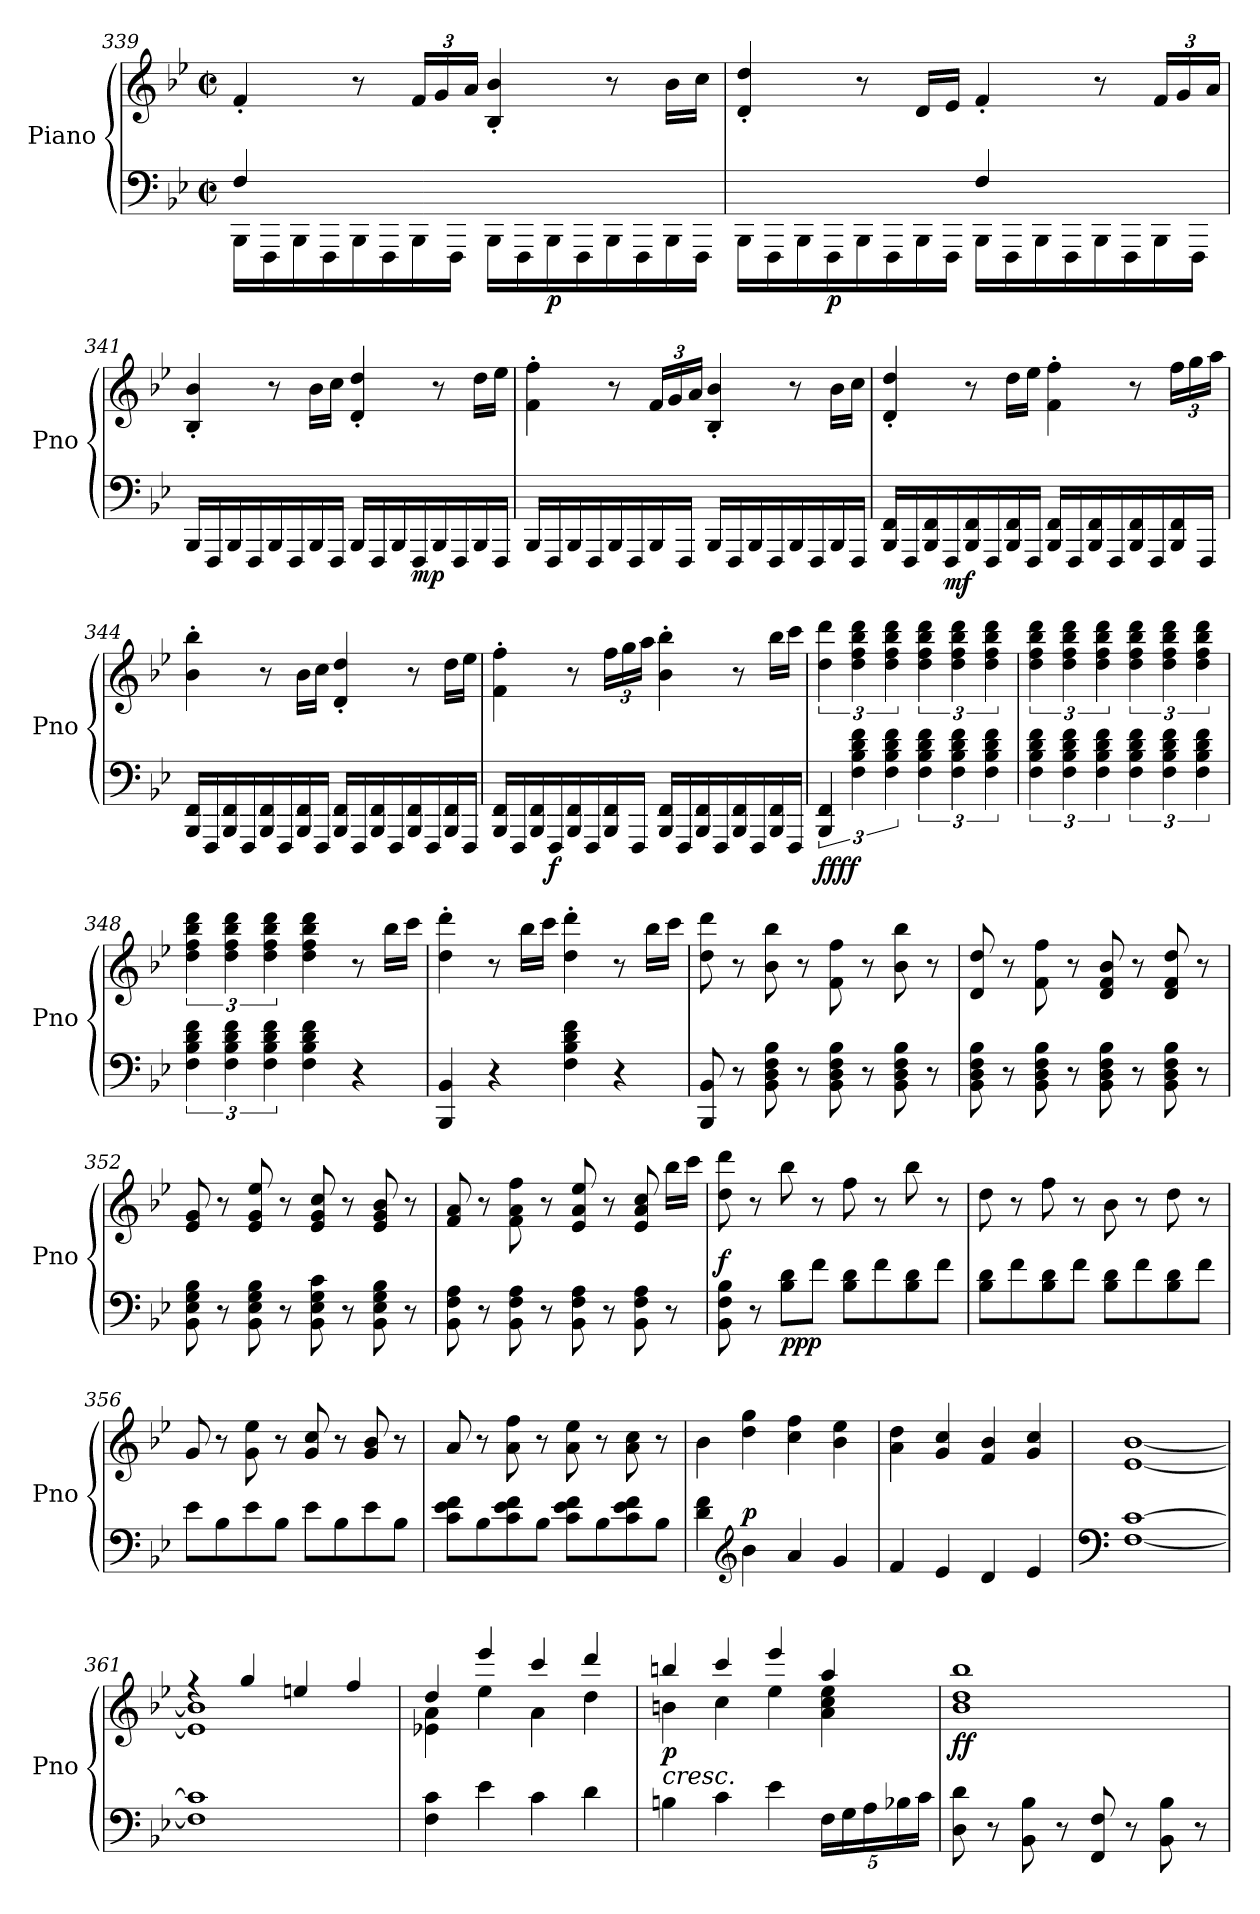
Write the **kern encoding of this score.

**kern	**kern	**dynam
*part1	*part1	*part1
*staff2	*staff1	*staff1/2
*I"Piano	*	*
*I'Pno	*	*
*clefF4	*clefG2	*
*k[b-e-]	*k[b-e-]	*
*M4/4	*M4/4	*
*met(c|)	*met(c|)	*
=339	=339	=339
*^	*	*
4F/	16BBB-!\LL	4f'/	.
.	16FFF!\	.	.
.	16BBB-!\	.	.
.	16FFF!\	.	.
4ryy	16BBB-!\	8r	.
.	16FFF!\	.	.
*	*	*Xbrackettup	*
.	16BBB-!\	24f/LL	.
.	.	24g/	.
.	16FFF!\JJ	.	.
.	.	24a/JJ	.
2ryy	16BBB-!\LL	4B-/' 4b-/'	.
.	16FFF!\	.	.
!	!	!	!LO:DY:b=2
.	16BBB-!\	.	p
.	16FFF!\	.	.
.	16BBB-!\	8r	.
.	16FFF!\	.	.
.	16BBB-!\	16b-\LL	.
.	16FFF!\JJ	16cc\JJ	.
=340	=340	=340	=340
2ryy	16BBB-!\LL	4d/' 4dd/'	.
.	16FFF!\	.	.
.	16BBB-!\	.	.
!	!	!	!LO:DY:b=2
.	16FFF!\	.	p
.	16BBB-!\	8r	.
.	16FFF!\	.	.
.	16BBB-!\	16d/LL	.
.	16FFF!\JJ	16e-/JJ	.
4F/	16BBB-!\LL	4f'/	.
.	16FFF!\	.	.
.	16BBB-!\	.	.
.	16FFF!\	.	.
4ryy	16BBB-!\	8r	.
.	16FFF!\	.	.
.	16BBB-!\	24f/LL	.
.	.	24g/	.
.	16FFF!\JJ	.	.
.	.	24a/JJ	.
*v	*v	*	*
!!LO:LB:g=z
=341	=341	=341
16BBB-!/LL	4B-/' 4b-/'	.
16FFF!/	.	.
16BBB-!/	.	.
16FFF!/	.	.
16BBB-!/	8r	.
16FFF!/	.	.
16BBB-!/	16b-\LL	.
16FFF!/JJ	16cc\JJ	.
16BBB-!/LL	4d/' 4dd/'	.
16FFF!/	.	.
16BBB-!/	.	.
!	!	!LO:DY:b=2
16FFF!/	.	mp
16BBB-!/	8r	.
16FFF!/	.	.
16BBB-!/	16dd\LL	.
16FFF!/JJ	16ee-\JJ	.
=342	=342	=342
16BBB-!/LL	4f\' 4ff\'	.
16FFF!/	.	.
16BBB-!/	.	.
16FFF!/	.	.
16BBB-!/	8r	.
16FFF!/	.	.
16BBB-!/	24f/LL	.
.	24g/	.
16FFF!/JJ	.	.
.	24a/JJ	.
16BBB-!/LL	4B-/' 4b-/'	.
16FFF!/	.	.
16BBB-!/	.	.
16FFF!/	.	.
16BBB-!/	8r	.
16FFF!/	.	.
16BBB-!/	16b-\LL	.
16FFF!/JJ	16cc\JJ	.
!!LO:PB:g=z
=343	=343	=343
16BBB-!/ 16FF!/LL	4d/' 4dd/'	.
16FFF!/	.	.
16BBB-!/ 16FF!/	.	.
!	!	!LO:DY:b=2
16FFF!/	.	mf
16BBB-!/ 16FF!/	8r	.
16FFF!/	.	.
16BBB-!/ 16FF!/	16dd\LL	.
16FFF!/JJ	16ee-\JJ	.
16BBB-!/ 16FF!/LL	4f\' 4ff\'	.
16FFF!/	.	.
16BBB-!/ 16FF!/	.	.
16FFF!/	.	.
16BBB-!/ 16FF!/	8r	.
16FFF!/	.	.
16BBB-!/ 16FF!/	24ff\LL	.
.	24gg\	.
16FFF!/JJ	.	.
.	24aa\JJ	.
=344	=344	=344
16BBB-!/ 16FF!/LL	4b-\' 4bb-\'	.
16FFF!/	.	.
16BBB-!/ 16FF!/	.	.
16FFF!/	.	.
16BBB-!/ 16FF!/	8r	.
16FFF!/	.	.
16BBB-!/ 16FF!/	16b-\LL	.
16FFF!/JJ	16cc\JJ	.
16BBB-!/ 16FF!/LL	4d/' 4dd/'	.
16FFF!/	.	.
16BBB-!/ 16FF!/	.	.
16FFF!/	.	.
16BBB-!/ 16FF!/	8r	.
16FFF!/	.	.
16BBB-!/ 16FF!/	16dd\LL	.
16FFF!/JJ	16ee-\JJ	.
!!LO:LB:g=z
=345	=345	=345
16BBB-!/ 16FF!/LL	4f\' 4ff\'	.
16FFF!/	.	.
16BBB-!/ 16FF!/	.	.
!	!	!LO:DY:b=2
16FFF!/	.	f
16BBB-!/ 16FF!/	8r	.
16FFF!/	.	.
16BBB-!/ 16FF!/	24ff\LL	.
.	24gg\	.
16FFF!/JJ	.	.
.	24aa\JJ	.
16BBB-!/ 16FF!/LL	4b-\' 4bb-\'	.
16FFF!/	.	.
16BBB-!/ 16FF!/	.	.
16FFF!/	.	.
16BBB-!/ 16FF!/	8r	.
16FFF!/	.	.
16BBB-!/ 16FF!/	16bb-\LL	.
16FFF!/JJ	16ccc\JJ	.
=346	=346	=346
*	*brackettup	*
!	!	!LO:DY:b=2
!	!	!LO:DY:n=1:b
6BBB-/ 6FF/	6dd\ 6ddd\	ff ff
6F\ 6B-\ 6d\ 6f\	6dd\ 6ff\ 6bb-\ 6ddd\	.
6F\ 6B-\ 6d\ 6f\	6dd\ 6ff\ 6bb-\ 6ddd\	.
6F\ 6B-\ 6d\ 6f\	6dd\ 6ff\ 6bb-\ 6ddd\	.
6F\ 6B-\ 6d\ 6f\	6dd\ 6ff\ 6bb-\ 6ddd\	.
6F\ 6B-\ 6d\ 6f\	6dd\ 6ff\ 6bb-\ 6ddd\	.
=347	=347	=347
6F\ 6B-\ 6d\ 6f\	6dd\ 6ff\ 6bb-\ 6ddd\	.
6F\ 6B-\ 6d\ 6f\	6dd\ 6ff\ 6bb-\ 6ddd\	.
6F\ 6B-\ 6d\ 6f\	6dd\ 6ff\ 6bb-\ 6ddd\	.
6F\ 6B-\ 6d\ 6f\	6dd\ 6ff\ 6bb-\ 6ddd\	.
6F\ 6B-\ 6d\ 6f\	6dd\ 6ff\ 6bb-\ 6ddd\	.
6F\ 6B-\ 6d\ 6f\	6dd\ 6ff\ 6bb-\ 6ddd\	.
=348	=348	=348
6F\ 6B-\ 6d\ 6f\	6dd\ 6ff\ 6bb-\ 6ddd\	.
6F\ 6B-\ 6d\ 6f\	6dd\ 6ff\ 6bb-\ 6ddd\	.
6F\ 6B-\ 6d\ 6f\	6dd\ 6ff\ 6bb-\ 6ddd\	.
4F\ 4B-\ 4d\ 4f\	4dd\ 4ff\ 4bb-\ 4ddd\	.
4r	8r	.
.	16bb-\LL	.
.	16ccc\JJ	.
!!LO:LB:g=z
=349	=349	=349
4BBB-/ 4BB-/	4dd\' 4ddd\'	.
4r	8r	.
.	16bb-\LL	.
.	16ccc\JJ	.
4F\ 4B-\ 4d\ 4f\	4dd\' 4ddd\'	.
4r	8r	.
.	16bb-\LL	.
.	16ccc\JJ	.
=350	=350	=350
8BBB-/ 8BB-/	8dd\ 8ddd\	.
8r	8r	.
8BB-\ 8D\ 8F\ 8B-\	8b-\ 8bb-\	.
8r	8r	.
8BB-\ 8D\ 8F\ 8B-\	8f\ 8ff\	.
8r	8r	.
8BB-\ 8D\ 8F\ 8B-\	8b-\ 8bb-\	.
8r	8r	.
=351	=351	=351
8BB-\ 8D\ 8F\ 8B-\	8d/ 8dd/	.
8r	8r	.
8BB-\ 8D\ 8F\ 8B-\	8f\ 8ff\	.
8r	8r	.
8BB-\ 8D\ 8F\ 8B-\	8d/ 8f/ 8b-/	.
8r	8r	.
8BB-\ 8D\ 8F\ 8B-\	8d/ 8f/ 8dd/	.
8r	8r	.
=352	=352	=352
8BB-\ 8E-\ 8G\ 8B-\	8e-/ 8g/	.
8r	8r	.
8BB-\ 8E-\ 8G\ 8B-\	8e-/ 8g/ 8ee-/	.
8r	8r	.
8BB-\ 8E-\ 8G\ 8c\	8e-/ 8g/ 8cc/	.
8r	8r	.
8BB-\ 8E-\ 8G\ 8B-\	8e-/ 8g/ 8b-/	.
8r	8r	.
=353	=353	=353
8BB-\ 8F\ 8A\	8f/ 8a/	.
8r	8r	.
8BB-\ 8F\ 8A\	8f\ 8a\ 8ff\	.
8r	8r	.
8BB-\ 8F\ 8A\	8e-/ 8a/ 8ee-/	.
8r	8r	.
8BB-\ 8F\ 8A\	8e-/ 8a/ 8cc/	.
8r	16bb-\LL	.
.	16ccc\JJ	.
!!LO:LB:g=z
=354	=354	=354
!	!	!LO:DY:a=2
8BB-\ 8F\ 8B-\	8dd\ 8ddd\	f
8r	8r	.
!	!	!LO:DY:b=2
!	!	!LO:DY:n=1:b
8B-\ 8d\L	8bb-\	pp p
8f\J	8r	.
8B-\ 8d\L	8ff\	.
8f\	8r	.
8B-\ 8d\	8bb-\	.
8f\J	8r	.
=355	=355	=355
8B-\ 8d\L	8dd\	.
8f\	8r	.
8B-\ 8d\	8ff\	.
8f\J	8r	.
8B-\ 8d\L	8b-\	.
8f\	8r	.
8B-\ 8d\	8dd\	.
8f\J	8r	.
=356	=356	=356
8e-\L	8g/	.
8B-\	8r	.
8e-\	8g\ 8ee-\	.
8B-\J	8r	.
8e-\L	8g/ 8cc/	.
8B-\	8r	.
8e-\	8g/ 8b-/	.
8B-\J	8r	.
=357	=357	=357
8c\ 8e-\ 8f\L	8a/	.
8B-\	8r	.
8c\ 8e-\ 8f\	8a\ 8ff\	.
8B-\J	8r	.
8c\ 8e-\ 8f\L	8a\ 8ee-\	.
8B-\	8r	.
8c\ 8e-\ 8f\	8a\ 8cc\	.
8B-\J	8r	.
=358	=358	=358
4d\ 4f\	4b-\	.
*clefG2	*	*
!	!	!LO:DY:a=2
4b-\	4dd\ 4gg\	p
4a/	4cc\ 4ff\	.
4g/	4b-\ 4ee-\	.
!!LO:LB:g=z
=359	=359	=359
4f/	4a\ 4dd\	.
4e-/	4g/ 4cc/	.
4d/	4f/ 4b-/	.
4e-/	4g/ 4cc/	.
=360	=360	=360
*clefF4	*	*
*	*^	*
[1F [1c	1ryy	[1e- [1b-	.
=361	=361	=361	=361
1F] 1c]	4rff	1e-] 1b-]	.
.	4gg/	.	.
.	4een/	.	.
.	4ff/	.	.
=362	=362	=362	=362
4F\ 4c\	4dd/	4e-X\ 4a\	.
4e-\	4eee-/	4ee-\	.
4c\	4ccc/	4a\	.
4d\	4ddd/	4dd\	.
=363	=363	=363	=363
!LO:TX:a:i:t=cresc.	!	!	!
!	!	!	!LO:DY:b
4Bn\	4bbn/	4bn\	p
4c\	4ccc/	4cc\	.
4e-\	4eee-/	4ee-\	.
*Xbrackettup	*	*	*
20F\LL	4aa/	4a\ 4cc\ 4ee-\	.
20G\	.	.	.
20A\	.	.	.
20B-X\	.	.	.
20c\JJ	.	.	.
*	*v	*v	*
=364	=364	=364
!	!	!LO:DY:b
8D\ 8d\	1b- 1dd 1bb-	ff
8r	.	.
8BB-\ 8B-\	.	.
8r	.	.
8FF/ 8F/	.	.
8r	.	.
8BB-\ 8B-\	.	.
8r	.	.
=	=	=
*-	*-	*-
